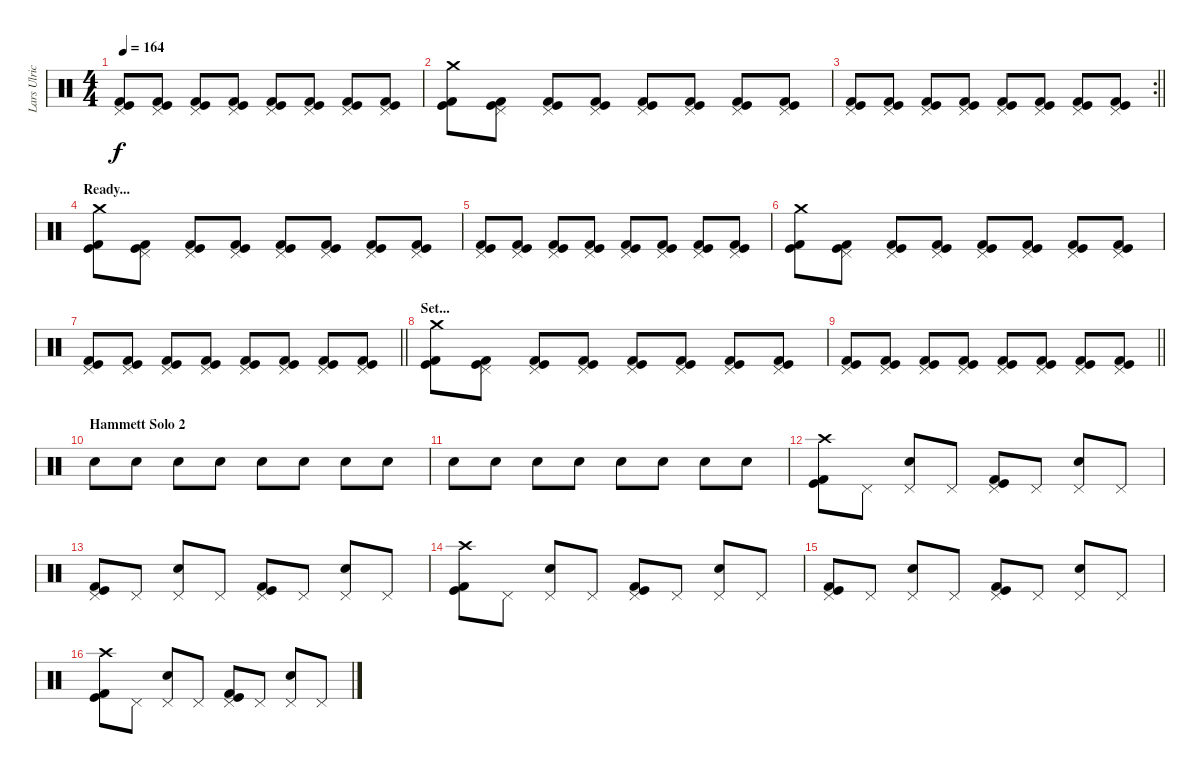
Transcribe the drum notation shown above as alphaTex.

\track ("Lars Ulrich" "Lars Ulric") {instrument percussion}
\staff {score}
\articulation defaults
\ts (4 4)
\tempo 164
\clef neutral
\ks c
("Pedal Hi-Hat (hit)" "Kick (hit)" "Kick (hit) 2").8{dy f} ("Pedal Hi-Hat (hit)" "Kick (hit)" "Kick (hit) 2").8 ("Pedal Hi-Hat (hit)" "Kick (hit)" "Kick (hit) 2").8 ("Pedal Hi-Hat (hit)" "Kick (hit)" "Kick (hit) 2").8 ("Pedal Hi-Hat (hit)" "Kick (hit)" "Kick (hit) 2").8 ("Pedal Hi-Hat (hit)" "Kick (hit)" "Kick (hit) 2").8 ("Pedal Hi-Hat (hit)" "Kick (hit)" "Kick (hit) 2").8 ("Pedal Hi-Hat (hit)" "Kick (hit)" "Kick (hit) 2").8 |
("Crash medium (hit)" "Kick (hit)" "Kick (hit) 2").8 ("Pedal Hi-Hat (hit)" "Kick (hit)" "Kick (hit) 2").8 ("Pedal Hi-Hat (hit)" "Kick (hit)" "Kick (hit) 2").8 ("Pedal Hi-Hat (hit)" "Kick (hit)" "Kick (hit) 2").8 ("Pedal Hi-Hat (hit)" "Kick (hit)" "Kick (hit) 2").8 ("Pedal Hi-Hat (hit)" "Kick (hit)" "Kick (hit) 2").8 ("Pedal Hi-Hat (hit)" "Kick (hit)" "Kick (hit) 2").8 ("Pedal Hi-Hat (hit)" "Kick (hit)" "Kick (hit) 2").8 |
\rc 2
\barLineRight lightlight
("Pedal Hi-Hat (hit)" "Kick (hit)" "Kick (hit) 2").8 ("Pedal Hi-Hat (hit)" "Kick (hit)" "Kick (hit) 2").8 ("Pedal Hi-Hat (hit)" "Kick (hit)" "Kick (hit) 2").8 ("Pedal Hi-Hat (hit)" "Kick (hit)" "Kick (hit) 2").8 ("Pedal Hi-Hat (hit)" "Kick (hit)" "Kick (hit) 2").8 ("Pedal Hi-Hat (hit)" "Kick (hit)" "Kick (hit) 2").8 ("Pedal Hi-Hat (hit)" "Kick (hit)" "Kick (hit) 2").8 ("Pedal Hi-Hat (hit)" "Kick (hit)" "Kick (hit) 2").8 |
\section ("" "Ready...")
("Crash medium (hit)" "Kick (hit)" "Kick (hit) 2").8 ("Pedal Hi-Hat (hit)" "Kick (hit)" "Kick (hit) 2").8 ("Pedal Hi-Hat (hit)" "Kick (hit)" "Kick (hit) 2").8 ("Pedal Hi-Hat (hit)" "Kick (hit)" "Kick (hit) 2").8 ("Pedal Hi-Hat (hit)" "Kick (hit)" "Kick (hit) 2").8 ("Pedal Hi-Hat (hit)" "Kick (hit)" "Kick (hit) 2").8 ("Pedal Hi-Hat (hit)" "Kick (hit)" "Kick (hit) 2").8 ("Pedal Hi-Hat (hit)" "Kick (hit)" "Kick (hit) 2").8 |
("Pedal Hi-Hat (hit)" "Kick (hit)" "Kick (hit) 2").8 ("Pedal Hi-Hat (hit)" "Kick (hit)" "Kick (hit) 2").8 ("Pedal Hi-Hat (hit)" "Kick (hit)" "Kick (hit) 2").8 ("Pedal Hi-Hat (hit)" "Kick (hit)" "Kick (hit) 2").8 ("Pedal Hi-Hat (hit)" "Kick (hit)" "Kick (hit) 2").8 ("Pedal Hi-Hat (hit)" "Kick (hit)" "Kick (hit) 2").8 ("Pedal Hi-Hat (hit)" "Kick (hit)" "Kick (hit) 2").8 ("Pedal Hi-Hat (hit)" "Kick (hit)" "Kick (hit) 2").8 |
("Crash medium (hit)" "Kick (hit)" "Kick (hit) 2").8 ("Pedal Hi-Hat (hit)" "Kick (hit)" "Kick (hit) 2").8 ("Pedal Hi-Hat (hit)" "Kick (hit)" "Kick (hit) 2").8 ("Pedal Hi-Hat (hit)" "Kick (hit)" "Kick (hit) 2").8 ("Pedal Hi-Hat (hit)" "Kick (hit)" "Kick (hit) 2").8 ("Pedal Hi-Hat (hit)" "Kick (hit)" "Kick (hit) 2").8 ("Pedal Hi-Hat (hit)" "Kick (hit)" "Kick (hit) 2").8 ("Pedal Hi-Hat (hit)" "Kick (hit)" "Kick (hit) 2").8 |
\barLineRight lightlight
("Pedal Hi-Hat (hit)" "Kick (hit)" "Kick (hit) 2").8 ("Pedal Hi-Hat (hit)" "Kick (hit)" "Kick (hit) 2").8 ("Pedal Hi-Hat (hit)" "Kick (hit)" "Kick (hit) 2").8 ("Pedal Hi-Hat (hit)" "Kick (hit)" "Kick (hit) 2").8 ("Pedal Hi-Hat (hit)" "Kick (hit)" "Kick (hit) 2").8 ("Pedal Hi-Hat (hit)" "Kick (hit)" "Kick (hit) 2").8 ("Pedal Hi-Hat (hit)" "Kick (hit)" "Kick (hit) 2").8 ("Pedal Hi-Hat (hit)" "Kick (hit)" "Kick (hit) 2").8 |
\section ("" "Set...")
("Crash medium (hit)" "Kick (hit)" "Kick (hit) 2").8 ("Pedal Hi-Hat (hit)" "Kick (hit)" "Kick (hit) 2").8 ("Pedal Hi-Hat (hit)" "Kick (hit)" "Kick (hit) 2").8 ("Pedal Hi-Hat (hit)" "Kick (hit)" "Kick (hit) 2").8 ("Pedal Hi-Hat (hit)" "Kick (hit)" "Kick (hit) 2").8 ("Pedal Hi-Hat (hit)" "Kick (hit)" "Kick (hit) 2").8 ("Pedal Hi-Hat (hit)" "Kick (hit)" "Kick (hit) 2").8 ("Pedal Hi-Hat (hit)" "Kick (hit)" "Kick (hit) 2").8 |
\barLineRight lightlight
("Pedal Hi-Hat (hit)" "Kick (hit)" "Kick (hit) 2").8 ("Pedal Hi-Hat (hit)" "Kick (hit)" "Kick (hit) 2").8 ("Pedal Hi-Hat (hit)" "Kick (hit)" "Kick (hit) 2").8 ("Pedal Hi-Hat (hit)" "Kick (hit)" "Kick (hit) 2").8 ("Pedal Hi-Hat (hit)" "Kick (hit)" "Kick (hit) 2").8 ("Pedal Hi-Hat (hit)" "Kick (hit)" "Kick (hit) 2").8 ("Pedal Hi-Hat (hit)" "Kick (hit)" "Kick (hit) 2").8 ("Pedal Hi-Hat (hit)" "Kick (hit)" "Kick (hit) 2").8 |
\section ("" "Hammett Solo 2")
"Electric Snare (hit)".8 "Electric Snare (hit)".8 "Electric Snare (hit)".8 "Electric Snare (hit)".8 "Electric Snare (hit)".8 "Electric Snare (hit)".8 "Electric Snare (hit)".8 "Electric Snare (hit)".8 |
"Electric Snare (hit)".8 "Electric Snare (hit)".8 "Electric Snare (hit)".8 "Electric Snare (hit)".8 "Electric Snare (hit)".8 "Electric Snare (hit)".8 "Electric Snare (hit)".8 "Electric Snare (hit)".8 |
("Crash high (hit)" "Kick (hit)" "Kick (hit) 2").8 "Pedal Hi-Hat (hit)".8 ("Pedal Hi-Hat (hit)" "Electric Snare (hit)").8 "Pedal Hi-Hat (hit)".8 ("Pedal Hi-Hat (hit)" "Kick (hit)" "Kick (hit) 2").8 "Pedal Hi-Hat (hit)".8 ("Pedal Hi-Hat (hit)" "Electric Snare (hit)").8 "Pedal Hi-Hat (hit)".8 |
("Pedal Hi-Hat (hit)" "Kick (hit)" "Kick (hit) 2").8 "Pedal Hi-Hat (hit)".8 ("Pedal Hi-Hat (hit)" "Electric Snare (hit)").8 "Pedal Hi-Hat (hit)".8 ("Pedal Hi-Hat (hit)" "Kick (hit)" "Kick (hit) 2").8 "Pedal Hi-Hat (hit)".8 ("Pedal Hi-Hat (hit)" "Electric Snare (hit)").8 "Pedal Hi-Hat (hit)".8 |
("Crash high (hit)" "Kick (hit)" "Kick (hit) 2").8 "Pedal Hi-Hat (hit)".8 ("Pedal Hi-Hat (hit)" "Electric Snare (hit)").8 "Pedal Hi-Hat (hit)".8 ("Pedal Hi-Hat (hit)" "Kick (hit)" "Kick (hit) 2").8 "Pedal Hi-Hat (hit)".8 ("Pedal Hi-Hat (hit)" "Electric Snare (hit)").8 "Pedal Hi-Hat (hit)".8 |
("Pedal Hi-Hat (hit)" "Kick (hit)" "Kick (hit) 2").8 "Pedal Hi-Hat (hit)".8 ("Pedal Hi-Hat (hit)" "Electric Snare (hit)").8 "Pedal Hi-Hat (hit)".8 ("Pedal Hi-Hat (hit)" "Kick (hit)" "Kick (hit) 2").8 "Pedal Hi-Hat (hit)".8 ("Pedal Hi-Hat (hit)" "Electric Snare (hit)").8 "Pedal Hi-Hat (hit)".8 |
("Crash high (hit)" "Kick (hit)" "Kick (hit) 2").8 "Pedal Hi-Hat (hit)".8 ("Pedal Hi-Hat (hit)" "Electric Snare (hit)").8 "Pedal Hi-Hat (hit)".8 ("Pedal Hi-Hat (hit)" "Kick (hit)" "Kick (hit) 2").8 "Pedal Hi-Hat (hit)".8 ("Pedal Hi-Hat (hit)" "Electric Snare (hit)").8 "Pedal Hi-Hat (hit)".8
